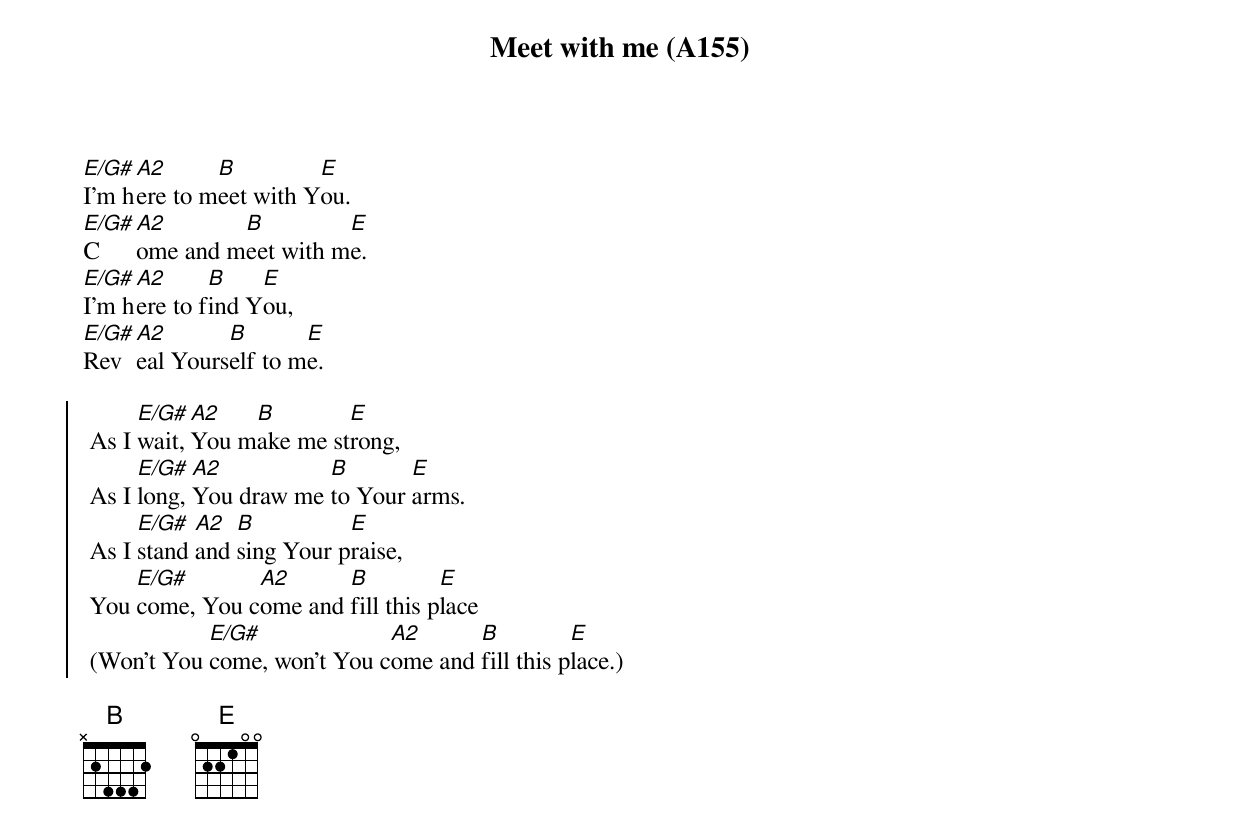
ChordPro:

{title: Meet with me (A155)}
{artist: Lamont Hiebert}

[E/G#]I'm h[A2]ere to m[B]eet with Y[E]ou.
[E/G#]C[A2]ome and m[B]eet with m[E]e.
[E/G#]I'm h[A2]ere to f[B]ind Y[E]ou,
[E/G#]Rev[A2]eal Yours[B]elf to m[E]e.

{soc}
 As I [E/G#]wait,[A2]You m[B]ake me st[E]rong,
 As I [E/G#]long, [A2]You draw me [B]to Your [E]arms.
 As I [E/G#]stand [A2]and [B]sing Your p[E]raise,
 You [E/G#]come, You c[A2]ome and [B]fill this p[E]lace
 (Won't You [E/G#]come, won't You c[A2]ome and [B]fill this p[E]lace.)
 {eoc}

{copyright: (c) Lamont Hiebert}
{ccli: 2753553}
